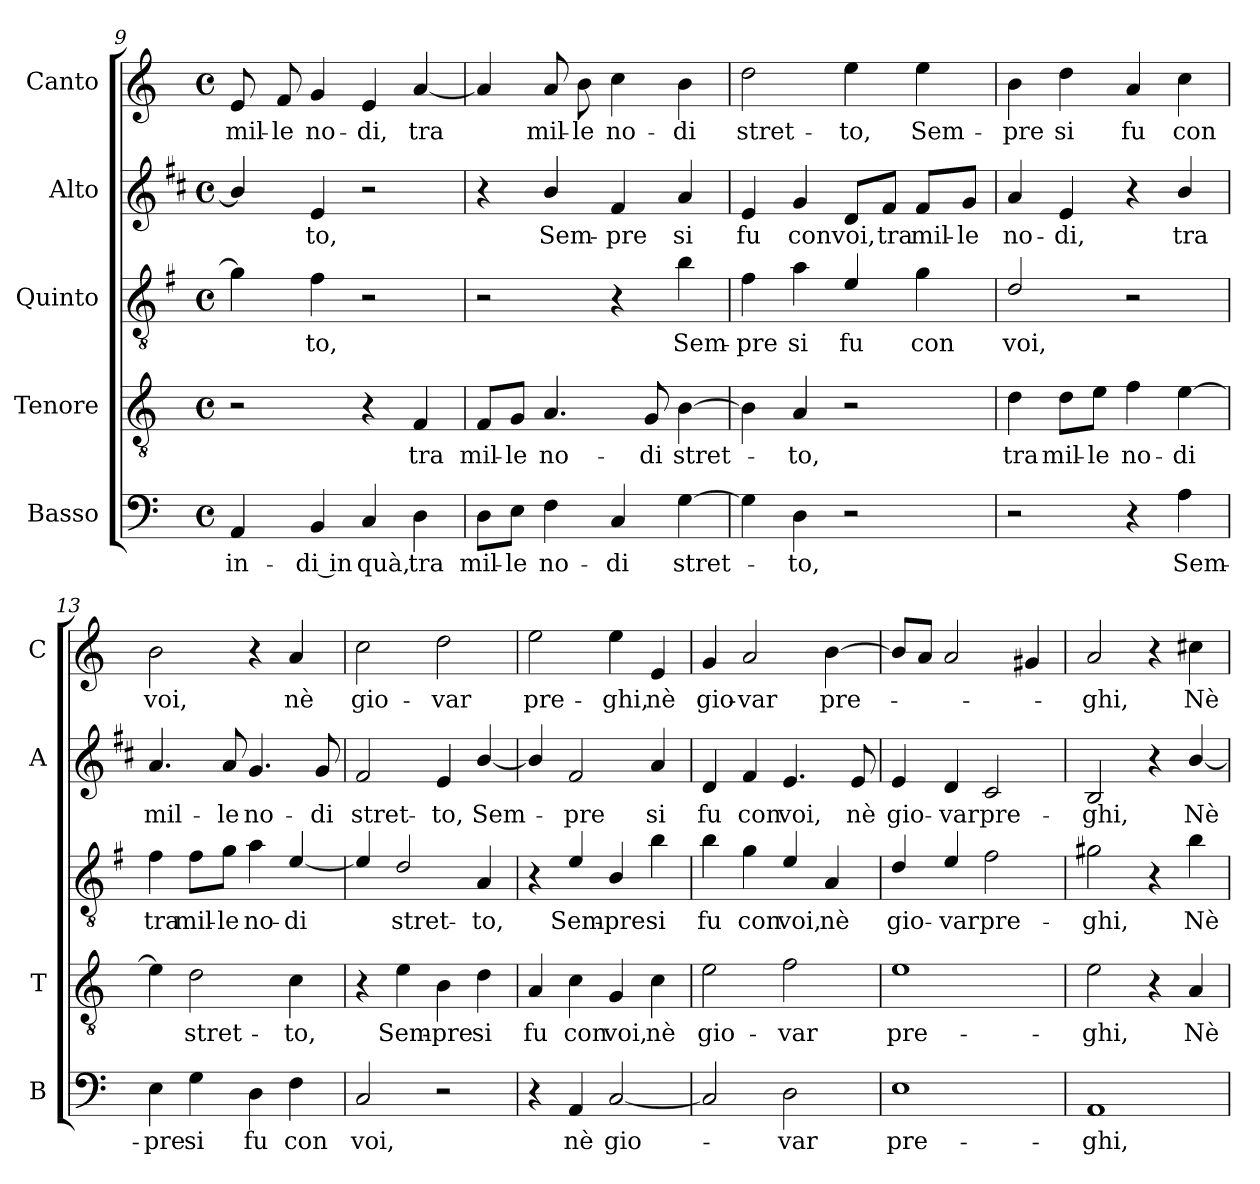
**kern	**text	**kern	**text	**kern	**text	**kern	**text	**kern	**text
*part5	*part5	*part4	*part4	*part3	*part3	*part2	*part2	*part1	*part1
*staff5	*staff5	*staff4	*staff4	*staff3	*staff3	*staff2	*staff2	*staff1	*staff1
*I"Basso	*	*I"Tenore	*	*I"Quinto	*	*I"Alto	*	*I"Canto	*
*I'B	*	*I'T	*	*	*	*I'A	*	*I'C	*
*clefF4	*	*clefGv2	*	*clefGv2	*	*clefG2	*	*clefG2	*
*	*	*	*	*ITrd4c7	*	*ITrd1c2	*	*	*
*k[]	*	*k[]	*	*k[]	*	*k[]	*	*k[]	*
*C:	*	*C:	*	*C:	*	*C:	*	*C:	*
*M4/4	*	*M4/4	*	*M4/4	*	*M4/4	*	*M4/4	*
*met(c)	*	*met(c)	*	*met(c)	*	*met(c)	*	*met(c)	*
=9	=9	=9	=9	=9	=9	=9	=9	=9	=9
!	!LO:LY:b	!	!	!	!	!	!	!	!LO:LY:b
4AA/	in-	2r	.	4c\]	.	4a/]	.	8e/	mil-
!	!	!	!	!	!	!	!	!	!LO:LY:b
.	.	.	.	.	.	.	.	8f/	-le
!	!LO:LY:b	!	!	!	!LO:LY:b	!	!LO:LY:b	!	!LO:LY:b
4BB/	-di in	.	.	4B\	-to,	4d/	-to,	4g/	no-
!	!LO:LY:b	!	!	!	!	!	!	!	!LO:LY:b
4C/	quà,	4r	.	2r	.	2r	.	4e/	-di,
!	!LO:LY:b	!	!LO:LY:b	!	!	!	!	!	!LO:LY:b
4D\	tra	4F/	tra	.	.	.	.	[4a/	tra
=10	=10	=10	=10	=10	=10	=10	=10	=10	=10
!	!LO:LY:b	!	!LO:LY:b	!	!	!	!	!	!
8D\L	mil-	8F/L	mil-	2r	.	4r	.	4a/]	.
!	!LO:LY:b	!	!LO:LY:b	!	!	!	!	!	!
8E\J	-le	8G/J	-le	.	.	.	.	.	.
!	!LO:LY:b	!	!LO:LY:b	!	!	!	!LO:LY:b	!	!LO:LY:b
4F\	no-	4.A/	no-	.	.	4a/	Sem-	8a/	mil-
!	!	!	!	!	!	!	!	!	!LO:LY:b
.	.	.	.	.	.	.	.	8b\	-le
!	!LO:LY:b	!	!	!	!	!	!LO:LY:b	!	!LO:LY:b
4C/	-di	.	.	4r	.	4e/	-pre	4cc\	no-
!	!	!	!LO:LY:b	!	!	!	!	!	!
.	.	8G/	-di	.	.	.	.	.	.
!	!LO:LY:b	!	!LO:LY:b	!	!LO:LY:b	!	!LO:LY:b	!	!LO:LY:b
[4G\	stret-	[4B\	stret-	4e\	Sem-	4g/	si	4b\	-di
!!LO:LB:g=z
=11	=11	=11	=11	=11	=11	=11	=11	=11	=11
!	!	!	!	!	!LO:LY:b	!	!LO:LY:b	!	!LO:LY:b
4G\]	.	4B\]	.	4B\	-pre	4d/	fu	2dd\	stret-
!	!LO:LY:b	!	!LO:LY:b	!	!LO:LY:b	!	!LO:LY:b	!	!
4D\	-to,	4A/	-to,	4d\	si	4f/	con	.	.
!	!	!	!	!	!LO:LY:b	!	!LO:LY:b	!	!LO:LY:b
2r	.	2r	.	4A/	fu	8c/L	voi,	4ee\	-to,
!	!	!	!	!	!	!	!LO:LY:b	!	!
.	.	.	.	.	.	8e/J	tra	.	.
!	!	!	!	!	!LO:LY:b	!	!LO:LY:b	!	!LO:LY:b
.	.	.	.	4c\	con	8e/L	mil-	4ee\	Sem-
!	!	!	!	!	!	!	!LO:LY:b	!	!
.	.	.	.	.	.	8f/J	-le	.	.
=12	=12	=12	=12	=12	=12	=12	=12	=12	=12
!	!	!	!LO:LY:b	!	!LO:LY:b	!	!LO:LY:b	!	!LO:LY:b
2r	.	4d\	tra	2G/	voi,	4g/	no-	4b\	-pre
!	!	!	!LO:LY:b	!	!	!	!LO:LY:b	!	!LO:LY:b
.	.	8d\L	mil-	.	.	4d/	-di,	4dd\	si
!	!	!	!LO:LY:b	!	!	!	!	!	!
.	.	8e\J	-le	.	.	.	.	.	.
!	!	!	!LO:LY:b	!	!	!	!	!	!LO:LY:b
4r	.	4f\	no-	2r	.	4r	.	4a/	fu
!	!LO:LY:b	!	!LO:LY:b	!	!	!	!LO:LY:b	!	!LO:LY:b
4A\	Sem-	[4e\	-di	.	.	4a/	tra	4cc\	con
=13	=13	=13	=13	=13	=13	=13	=13	=13	=13
!	!LO:LY:b	!	!	!	!LO:LY:b	!	!LO:LY:b	!	!LO:LY:b
4E\	-pre	4e\]	.	4B\	tra	4.g/	mil-	2b\	voi,
!	!LO:LY:b	!	!LO:LY:b	!	!LO:LY:b	!	!	!	!
4G\	si	2d\	stret-	8B\L	mil-	.	.	.	.
!	!	!	!	!	!LO:LY:b	!	!LO:LY:b	!	!
.	.	.	.	8c\J	-le	8g/	-le	.	.
!	!LO:LY:b	!	!	!	!LO:LY:b	!	!LO:LY:b	!	!
4D\	fu	.	.	4d\	no-	4.f/	no-	4r	.
!	!LO:LY:b	!	!LO:LY:b	!	!LO:LY:b	!	!	!	!LO:LY:b
4F\	con	4c\	-to,	[4A/	-di	.	.	4a/	nè
!	!	!	!	!	!	!	!LO:LY:b	!	!
.	.	.	.	.	.	8f/	-di	.	.
=14	=14	=14	=14	=14	=14	=14	=14	=14	=14
!	!LO:LY:b	!	!	!	!	!	!LO:LY:b	!	!LO:LY:b
2C/	voi,	4r	.	4A/]	.	2e/	stret-	2cc\	gio-
!	!	!	!LO:LY:b	!	!LO:LY:b	!	!	!	!
.	.	4e\	Sem-	2G/	stret-	.	.	.	.
!	!	!	!LO:LY:b	!	!	!	!LO:LY:b	!	!LO:LY:b
2r	.	4B\	-pre	.	.	4d/	-to,	2dd\	-var
!	!	!	!LO:LY:b	!	!LO:LY:b	!	!LO:LY:b	!	!
.	.	4d\	si	4D/	-to,	[4a/	Sem-	.	.
=15	=15	=15	=15	=15	=15	=15	=15	=15	=15
!	!	!	!LO:LY:b	!	!	!	!	!	!LO:LY:b
4r	.	4A/	fu	4r	.	4a/]	.	2ee\	pre-
!	!LO:LY:b	!	!LO:LY:b	!	!LO:LY:b	!	!LO:LY:b	!	!
4AA/	nè	4c\	con	4A/	Sem-	2e/	-pre	.	.
!	!LO:LY:b	!	!LO:LY:b	!	!LO:LY:b	!	!	!	!LO:LY:b
[2C/	gio-	4G/	voi,	4E/	-pre	.	.	4ee\	-ghi,
!	!	!	!LO:LY:b	!	!LO:LY:b	!	!LO:LY:b	!	!LO:LY:b
.	.	4c\	nè	4e\	si	4g/	si	4e/	nè
=16	=16	=16	=16	=16	=16	=16	=16	=16	=16
!	!	!	!LO:LY:b	!	!LO:LY:b	!	!LO:LY:b	!	!LO:LY:b
2C/]	.	2e\	gio-	4e\	fu	4c/	fu	4g/	gio-
!	!	!	!	!	!LO:LY:b	!	!LO:LY:b	!	!LO:LY:b
.	.	.	.	4c\	con	4e/	con	2a/	-var
!	!LO:LY:b	!	!LO:LY:b	!	!LO:LY:b	!	!LO:LY:b	!	!
2D\	-var	2f\	-var	4A/	voi,	4.d/	voi,	.	.
!	!	!	!	!	!LO:LY:b	!	!	!	!LO:LY:b
.	.	.	.	4D/	nè	.	.	[4b\	pre-
!	!	!	!	!	!	!	!LO:LY:b	!	!
.	.	.	.	.	.	8d/	nè	.	.
=17	=17	=17	=17	=17	=17	=17	=17	=17	=17
!	!LO:LY:b	!	!LO:LY:b	!	!LO:LY:b	!	!LO:LY:b	!	!
1E	pre-	1e	pre-	4G/	gio-	4d/	gio-	8b/L]	.
.	.	.	.	.	.	.	.	8a/J	.
!	!	!	!	!	!LO:LY:b	!	!LO:LY:b	!	!
.	.	.	.	4A/	-var	4c/	-var	2a/	.
!	!	!	!	!	!LO:LY:b	!	!LO:LY:b	!	!
.	.	.	.	2B\	pre-	2B/	pre-	.	.
.	.	.	.	.	.	.	.	4g#X/	.
!!LO:PB:g=z
=18	=18	=18	=18	=18	=18	=18	=18	=18	=18
!	!LO:LY:b	!	!LO:LY:b	!	!LO:LY:b	!	!LO:LY:b	!	!LO:LY:b
1AA	-ghi,	2e\	-ghi,	2c#X\	-ghi,	2A/	-ghi,	2a/	-ghi,
.	.	4r	.	4r	.	4r	.	4r	.
!	!	!	!LO:LY:b	!	!LO:LY:b	!	!LO:LY:b	!	!LO:LY:b
.	.	4A/	Nè	4e\	Nè	[4a/	Nè	4cc#X\	Nè
=	=	=	=	=	=	=	=	=	=
*-	*-	*-	*-	*-	*-	*-	*-	*-	*-
